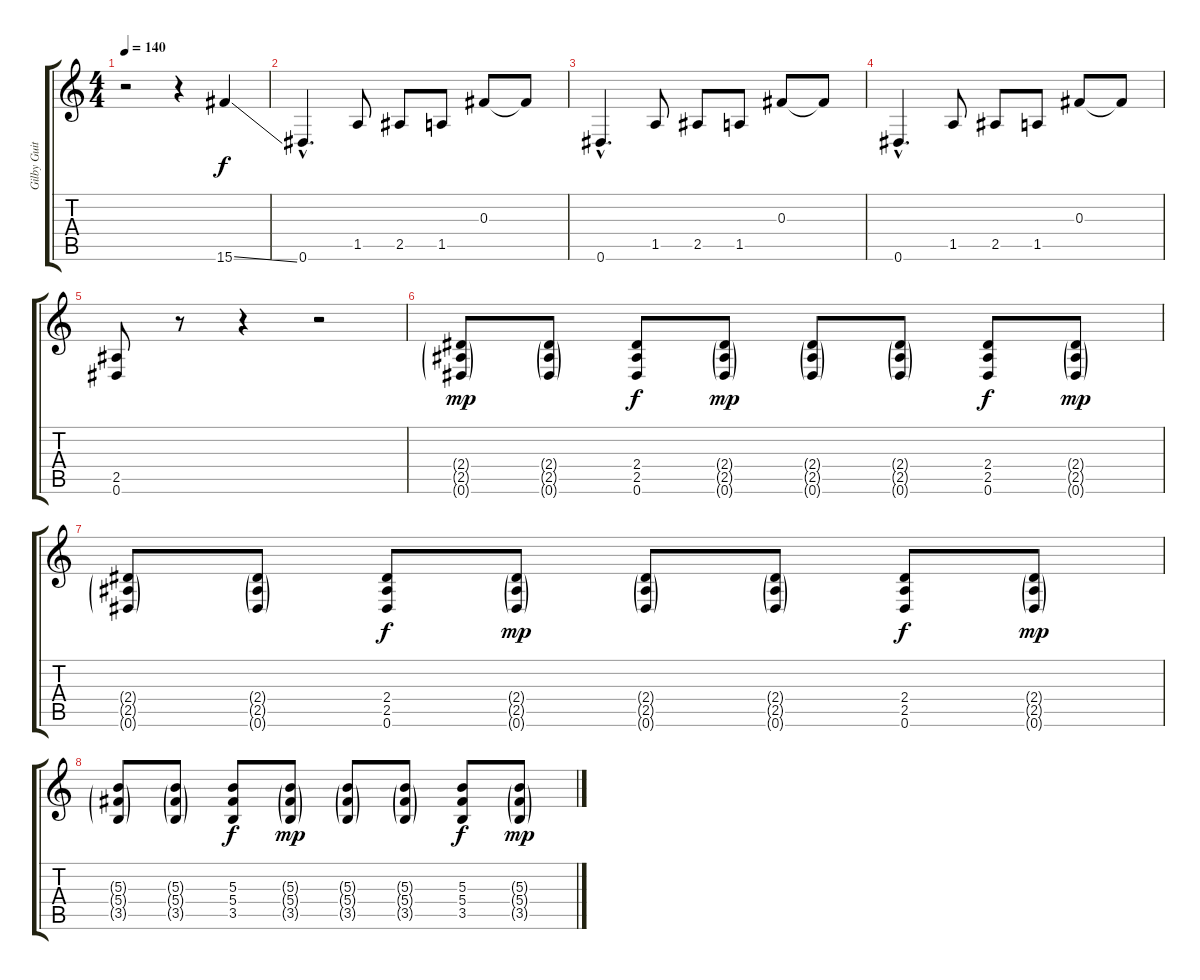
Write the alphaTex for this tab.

\track ("Gilby Guitar 2" "Gilby Guit") {instrument distortionguitar}
\staff {score tabs}
\tuning (Eb4 Bb3 Gb3 Db3 Ab2 Eb2) {hide}
\ts (4 4)
\tempo 140
\clef g2
\ks c
r.2{dy f instrument distortionguitar} r.4 15.6{ss}.4 |
0.6{hac}.4{d} 1.5.8 2.5.8 1.5.8 0.3.8 0.3{t}.8 |
0.6{hac}.4{d} 1.5.8 2.5.8 1.5.8 0.3.8 0.3{t}.8 |
0.6{hac}.4{d} 1.5.8 2.5.8 1.5.8 0.3.8 0.3{t}.8 |
(2.5 0.6).8 r.8 r.4 r.2 |
(2.4{g} 2.5{g} 0.6{g}).8{dy mp} (2.4{g} 2.5{g} 0.6{g}).8 (2.4 2.5 0.6).8{dy f} (2.4{g} 2.5{g} 0.6{g}).8{dy mp} (2.4{g} 2.5{g} 0.6{g}).8 (2.4{g} 2.5{g} 0.6{g}).8 (2.4 2.5 0.6).8{dy f} (2.4{g} 2.5{g} 0.6{g}).8{dy mp} |
(2.4{g} 2.5{g} 0.6{g}).8 (2.4{g} 2.5{g} 0.6{g}).8 (2.4 2.5 0.6).8{dy f} (2.4{g} 2.5{g} 0.6{g}).8{dy mp} (2.4{g} 2.5{g} 0.6{g}).8 (2.4{g} 2.5{g} 0.6{g}).8 (2.4 2.5 0.6).8{dy f} (2.4{g} 2.5{g} 0.6{g}).8{dy mp} |
(5.3{g} 5.4{g} 3.5{g}).8 (5.3{g} 5.4{g} 3.5{g}).8 (5.3 5.4 3.5).8{dy f} (5.3{g} 5.4{g} 3.5{g}).8{dy mp} (5.3{g} 5.4{g} 3.5{g}).8 (5.3{g} 5.4{g} 3.5{g}).8 (5.3 5.4 3.5).8{dy f} (5.3{g} 5.4{g} 3.5{g}).8{dy mp}
